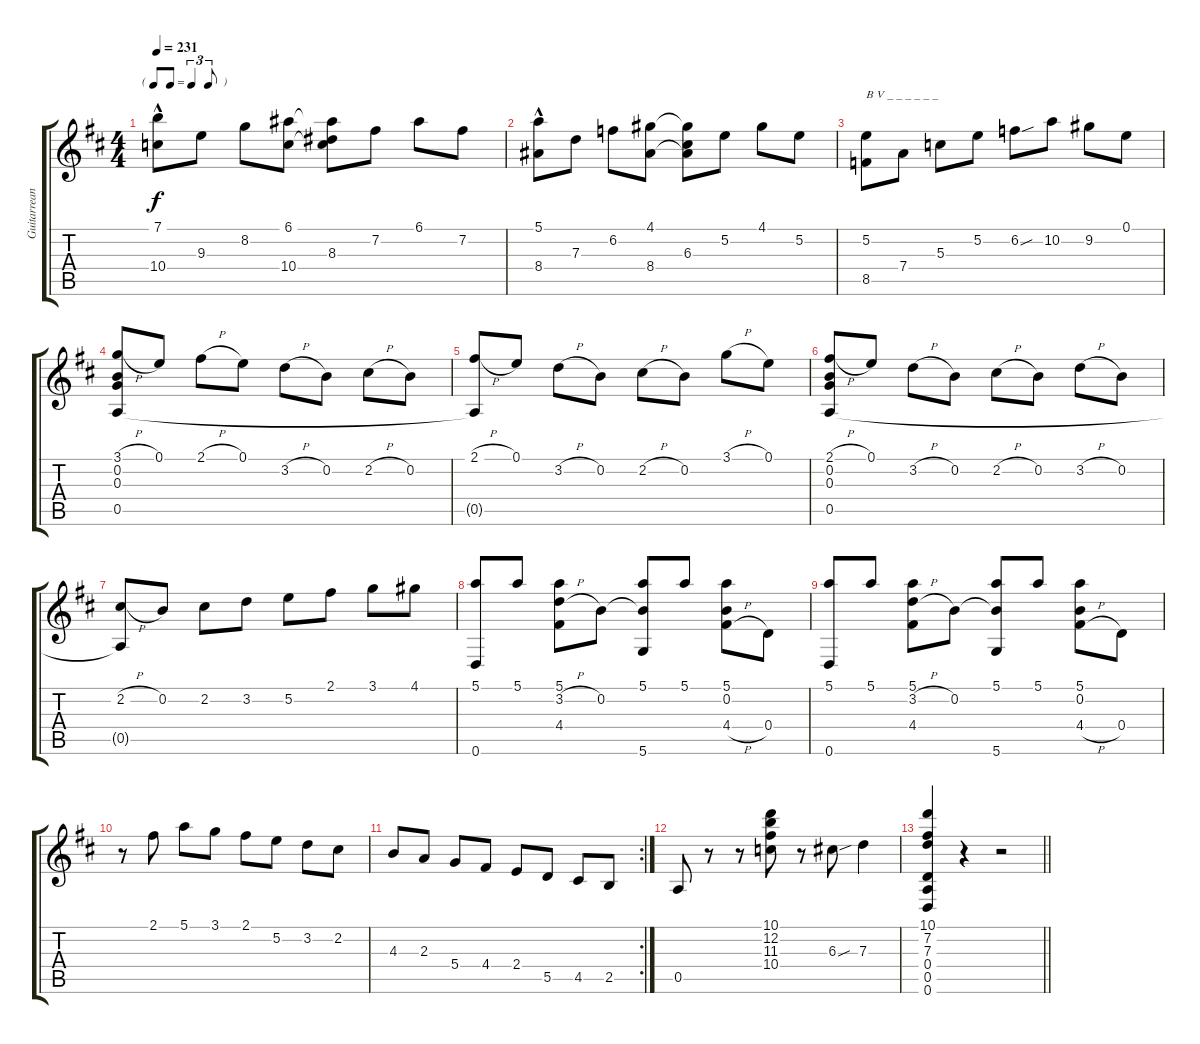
\track ("Guitarreando" "Guitarrean") {instrument acousticguitarnylon}
\staff {score tabs}
\tuning (E4 B3 G3 D3 A2 D2) {hide}
\ts (4 4)
\tf triplet8th
\tempo 231
\clef g2
\ks d
(7.1 10.4{hac}).8{dy f} 9.3.8 8.2.8 (6.1 10.4).8 (6.1{t} 8.3 10.4{t}).8 7.2.8 6.1.8 7.2.8 |
(5.1 8.4{hac}).8 7.3.8 6.2.8 (4.1 8.4).8 (4.1{t} 6.3 8.4{t}).8 5.2.8 4.1.8 5.2.8 |
(5.2 8.5).8{txt "B V _ _ _ _ _ _"} 7.4.8 5.3.8 5.2.8 6.2{sou}.8 10.2.8 9.2.8 0.1.8 |
(3.1{h} 0.2 0.3 0.5).8 0.1.8 2.1{h}.8 0.1.8 3.2{h}.8 0.2.8 2.2{h}.8 0.2.8 |
(2.1{h} 0.5{t}).8 0.1.8 3.2{h}.8 0.2.8 2.2{h}.8 0.2.8 3.1{h}.8 0.1.8 |
(2.1{h} 0.2 0.3 0.5).8 0.1.8 3.2{h}.8 0.2.8 2.2{h}.8 0.2.8 3.2{h}.8 0.2.8 |
(2.2{h} 0.5{t}).8 0.2.8 2.2.8 3.2.8 5.2.8 2.1.8 3.1.8 4.1.8 |
(5.1 0.6).8 5.1.8 (5.1 3.2{h} 4.4).8 0.2.8 (5.1 0.2{t} 5.6).8 5.1.8 (5.1 0.2 4.4{h}).8 0.4.8 |
(5.1 0.6).8 5.1.8 (5.1 3.2{h} 4.4).8 0.2.8 (5.1 0.2{t} 5.6).8 5.1.8 (5.1 0.2 4.4{h}).8 0.4.8 |
r.8 2.1.8 5.1.8 3.1.8 2.1.8 5.2.8 3.2.8 2.2.8 |
\rc 2
4.3.8 2.3.8 5.4.8 4.4.8 2.4.8 5.5.8 4.5.8 2.5.8 |
0.5.8 r.8 r.8 (10.1 12.2 11.3 10.4).8 r.8 6.3{sou}.8 7.3.4 |
\barLineRight lightlight
(10.1 7.2 7.3 0.4 0.5 0.6).4 r.4 r.2
